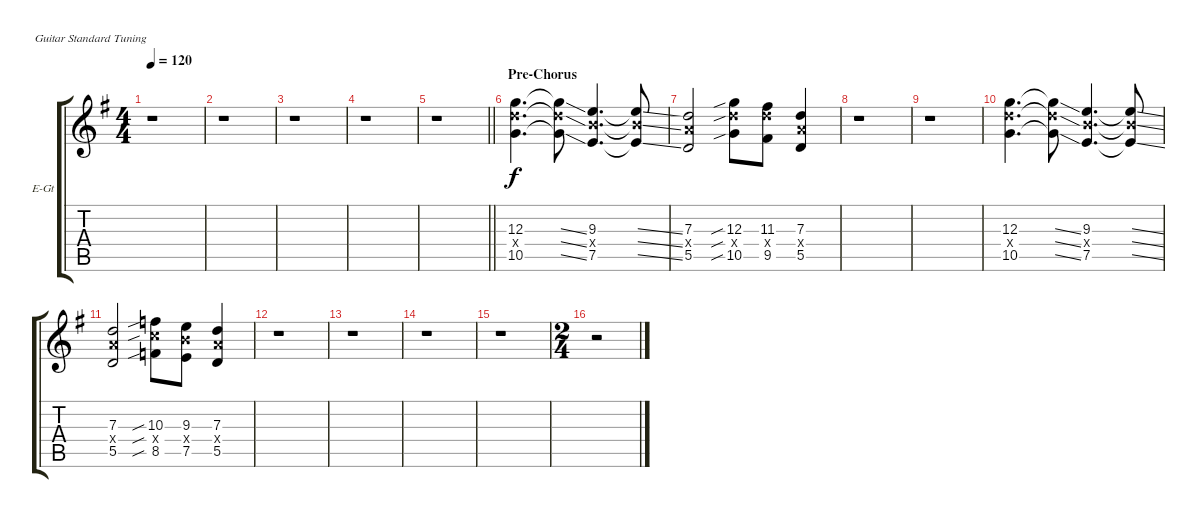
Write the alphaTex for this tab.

\defaultSystemsLayout 4
\bracketExtendMode groupsimilarinstruments
\firstSystemTrackNameOrientation horizontal
\otherSystemsTrackNameOrientation horizontal
\track ("Guitar 3" "E-Gt") {instrument distortionguitar}
\staff {score tabs}
\tuning (E4 B3 G3 D3 A2 E2)
\ts (4 4)
\tempo 120
\clef g2
\ks g
r.1{dy f} |
r.1 |
r.1 |
r.1 |
\barLineRight lightlight
r.1 |
\section ("" "Pre-Chorus")
(10.5 12.4{x} 12.3).4{d} (10.5{ss t} 12.4{ss x t} 12.3{ss t}).8 (9.3 9.4{x} 7.5).4{d} (9.3{ss t} 9.4{ss x t} 7.5{ss t}).8 |
(5.5 7.4{x} 7.3).2 (12.3{sib} 12.4{sib x} 10.5{sib}).8 (9.5 12.4{x} 11.3).8 (5.5 7.4{x} 7.3).4 |
r.1 |
r.1 |
(10.5 12.4{x} 12.3).4{d} (10.5{ss t} 12.4{ss x t} 12.3{ss t}).8 (9.3 9.4{x} 7.5).4{d} (9.3{ss t} 9.4{ss x t} 7.5{ss t}).8 |
(5.5 7.4{x} 7.3).2 (10.3{sib} 10.4{sib x} 8.5{sib}).8 (7.5 9.4{x} 9.3).8 (5.5 7.4{x} 7.3).4 |
r.1 |
r.1 |
r.1 |
r.1 |
\ts (2 4)
r.2
